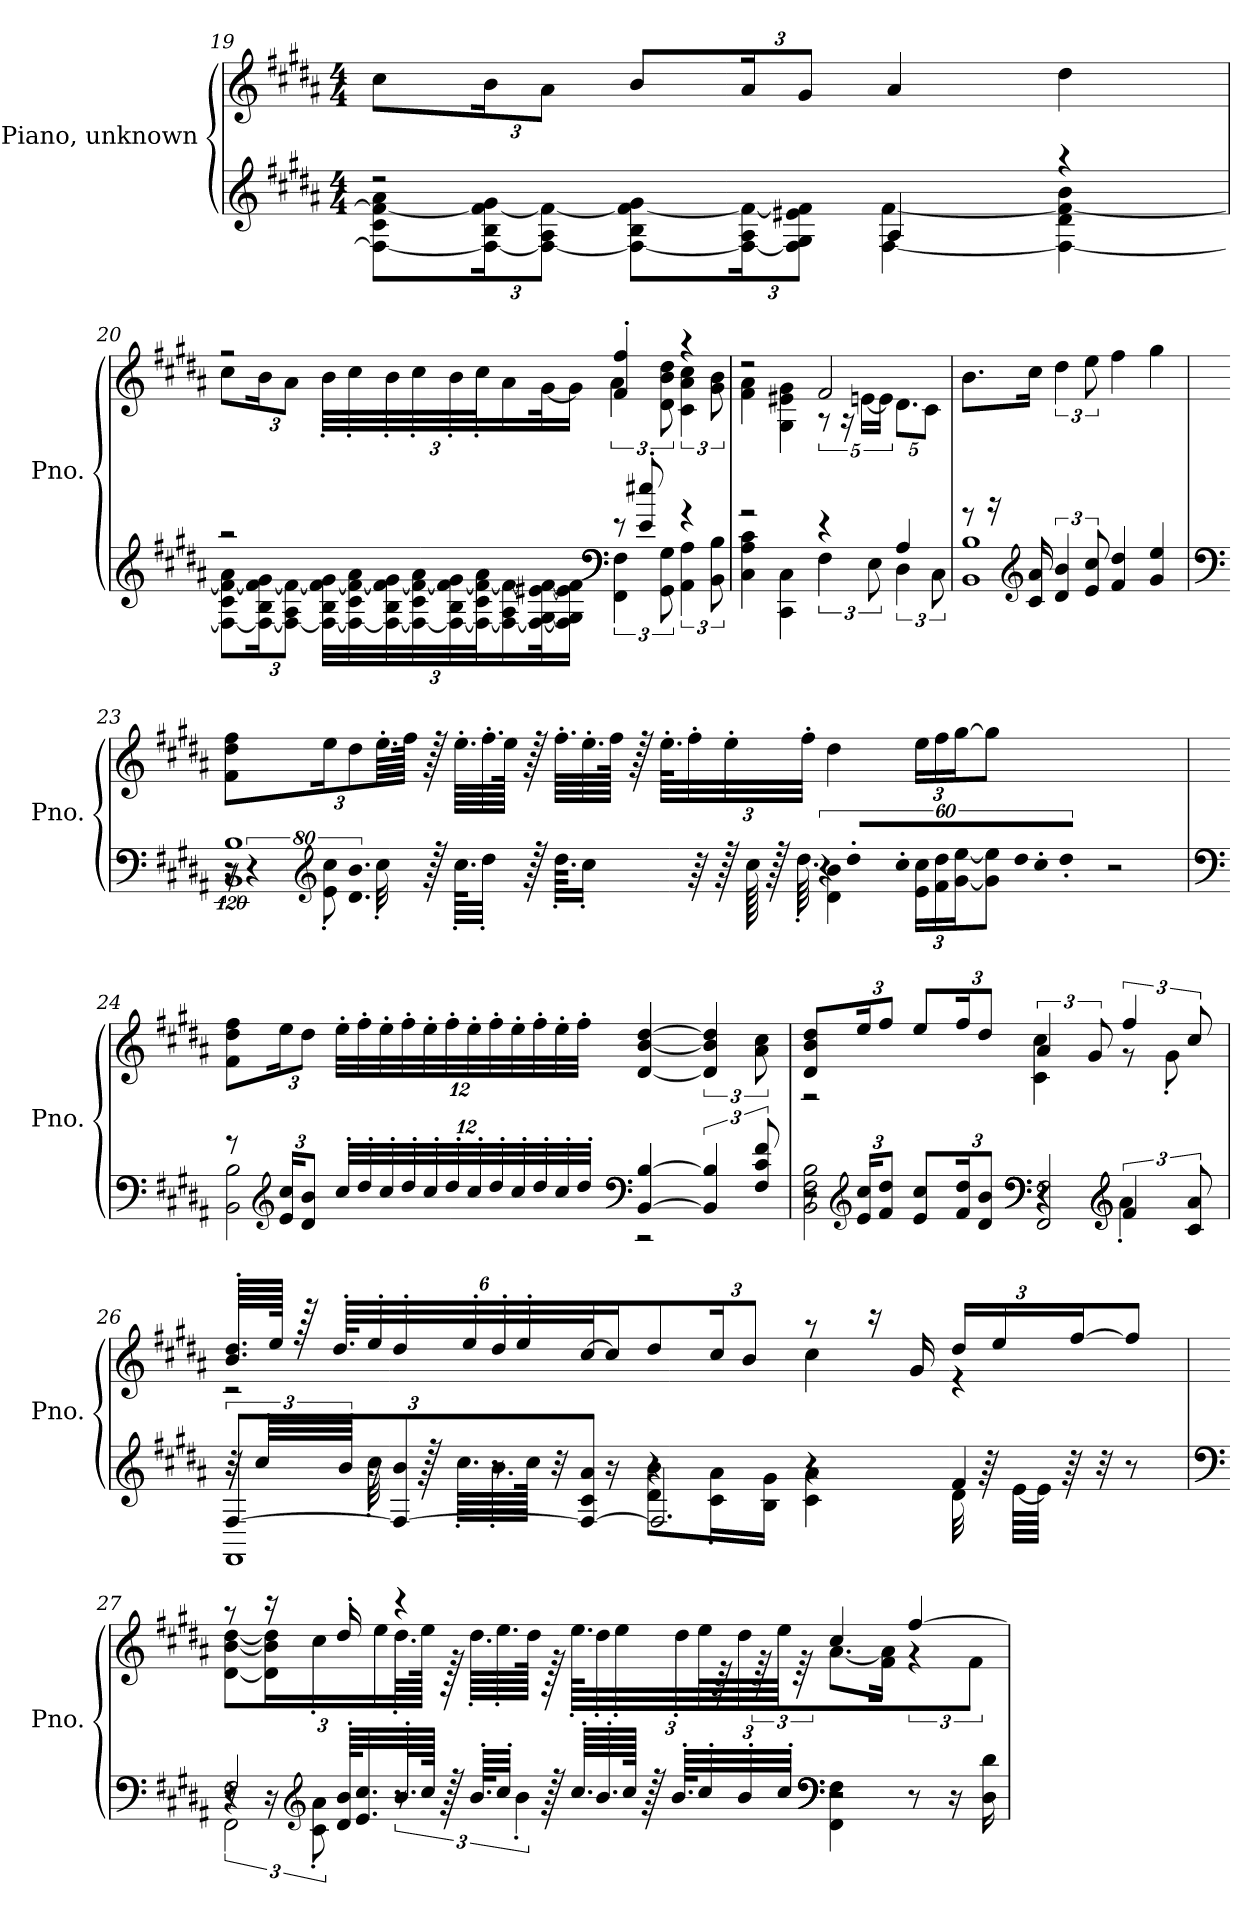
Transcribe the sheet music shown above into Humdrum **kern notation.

**kern	**kern
*part1	*part1
*staff2	*staff1
*I"Piano, unknown	*
*I'Pno.	*
*clefG2	*clefG2
*k[f#c#g#d#a#]	*k[f#c#g#d#a#]
*M4/4	*M4/4
=19	=19
*^	*
2r	8F#\_ 8c#\ 8f#\_ 8a#\L	8cc#\L
*	*Xbrackettup	*Xbrackettup
.	24F#\_ 24B\ 24f#\_ 24g#\K	24b\K
.	12F#\_ 12A#\ 12f#\_J	12a#\J
.	8F#\_ 8B\ 8f#\_ 8g#\L	8b/L
.	24F#\_ 24A#\ 24f#\_K	24a#/K
.	12F#\] 12G#\ 12e#X\ 12f#\]J	12g#/J
4A#/	[4F#\ [4f#\	4a#/
4r	4F#\_ 4d#\ 4f#\_ 4b\	4dd#\
!!LO:LB:g=z
=20	=20	=20
*	*	*^
2r	8F#\_ 8c#\ 8f#\_ 8a#\L	2r	8cc#\L
.	24F#\_ 24B\ 24f#\_ 24g#\K	.	24b\K
.	12F#\_ 12A#\ 12f#\_J	.	12a#\J
.	48F#\_ 48B\ 48f#\_ 48g#\LLL	.	48b'\LLL
.	48F#\_ 48c#\ 48f#\_ 48a#\	.	48cc#'\
.	48F#\_ 48B\ 48f#\_ 48g#\	.	48b'\
.	48F#\_ 48c#\ 48f#\_ 48a#\	.	48cc#'\
.	48F#\_ 48B\ 48f#\_ 48g#\	.	48b'\
.	48F#\_ 48c#\ 48f#\_ 48a#\J	.	48cc#'\J
.	24F#\_ 24A#\ 24f#\_	.	24a#\
.	48F#\_ [48G#\ [48e#X\ 48f#\_K	.	[48g#\K
.	16F#\] 16G#\] 16e#\] 16f#\]JJ	.	16g#\JJ]
*clefF4	*	*	*
*	*brackettup	*	*brackettup
8r	6FF#\ 6F#\	4f#/' 4ff#/'	6a#\
8e#/' 8ee#X/'	.	.	.
.	12GG#\ 12G#\	.	12d#\ 12b\ 12dd#\
4r	6AA#\ 6A#\	4r	6c#\ 6a#\ 6cc#\
.	12BB\ 12B\	.	12g#\ 12b\
=21	=21	=21	=21
2r	4C#\ 4A#\ 4c#\	2r	4f#\ 4a#\
.	4CC#\ 4C#\	.	4G#\ 4e#X\ 4g#\
4r	6F#\	2f#/	10r
.	.	.	20r
.	.	.	[20en\LL
.	12E\	.	.
.	.	.	20e\JJ]
4A#/	6D#\	.	10.d#\L
.	.	.	10c#\J
.	12C#\	.	.
*	*	*v	*v
!!LO:LB:g=z
=22	=22	=22
8r	1BB 1B	8.b\L
16r	.	.
*clefG2	*	*
16c#/ 16a#/	.	16cc#\Jk
6d#/ 6b/	.	6dd#\
12e/ 12cc#/	.	12ee\
4f#/ 4dd#/	.	4ff#\
4g#/ 4ee/	.	4gg#\
*v	*v	*
!!LO:LB:g=z
=23	=23
*clefF4	*
!LO:N:vis=16	!
*^	*
*	*^	*
1920%107r	8r	1BB 1B	8f#\ 8dd#\ 8ff#\L
!LO:N:vis=8	!	!	!
640%71r	.	.	.
*clefG2	*	*	*
*	*	*	*Xbrackettup
.	8e\' 8cc#\'	.	24ee\K
18.d#/ 18.b/	.	.	12dd#\
!LO:N:vis=32	!	!	!
1920%53r	32cc#'\	.	64.ee'\LLL
.	.	.	128ff#\JJJJk
!LO:N:vis=16	!	!	!
1920%107dd#'/LL	.	.	.
.	128r	.	128r
.	64.cc#'\KLLL	.	64.ee'\LLLL
.	32dd#'\JJJ	.	64.ff#'\
!LO:N:vis=16	!	!	!
1920%107cc#'/	.	.	.
.	.	.	128ee\JJJJk
.	128r	.	128r
.	64.dd#'\KKLL	.	64.ff#'\LLLL
.	16cc#'\JJ	.	64.ee'\
!LO:N:vis=32	!	!	!
1920%53dd#/L	.	.	.
.	.	.	128ff#\JJJJk
.	.	.	128r
.	.	.	64.ee'\KLLL
!LO:N:vis=32	!	!	!
1920%53cc#'/J	.	.	.
.	64r	.	48ff#'\
!LO:N:vis=16	!	!	!
1920%107dd#'/JJ	.	.	.
.	128r	.	.
.	.	.	48ee'\
.	128cc#\	.	.
.	128r	.	.
.	64.dd#'\	.	.
.	.	.	48ff#'\JJJ
2r	4d#\ 4b\	.	4dd#\
*	*Xbrackettup	*	*
.	24e\ 24cc#\LL	.	24ee\LL
.	24f#\ 24dd#\	.	24ff#\
.	[24g#\ [24ee\J	.	[24gg#\J
.	8g#\] 8ee\]J	.	8gg#\J]
*v	*v	*v	*
!!LO:PB:g=z
=24	=24
*clefF4	*
*^	*
8r	2BB\ 2B\	8f#\ 8dd#\ 8ff#\L
*clefG2	*	*
24e/ 24cc#/KL	.	24ee\K
12d#/ 12b/J	.	12dd#\J
48cc#'/LLL	.	48ee'\LLL
48dd#'/	.	48ff#'\
48cc#'/	.	48ee'\
48dd#'/	.	48ff#'\
48cc#'/	.	48ee'\
48dd#'/	.	48ff#'\
48cc#'/	.	48ee'\
48dd#'/	.	48ff#'\
48cc#'/	.	48ee'\
48dd#'/	.	48ff#'\
48cc#'/	.	48ee'\
48dd#'/JJJ	.	48ff#'\JJJ
*clefF4	*	*
[4BB/ [4B/	2r	[4d#/ [4b/ [4dd#/
*brackettup	*	*brackettup
6BB/] 6B/]	.	6d#/] 6b/] 6dd#/]
12F#/ 12c#/ 12f#/	.	12a#\ 12cc#\
=25	=25	=25
*	*^	*^
8r	2BB\ 2F#\ 2B\	2r	8d#/ 8b/ 8dd#/L	2r
*clefG2	*	*	*	*
*Xbrackettup	*	*	*Xbrackettup	*
24e/ 24cc#/KL	.	.	24ee/K	.
12f#/ 12dd#/J	.	.	12ff#/J	.
8e/ 8cc#/L	.	.	8ee/L	.
24f#/ 24dd#/K	.	.	24ff#/K	.
12d#/ 12b/J	.	.	12dd#/J	.
*clefF4	*	*	*	*
*	*	*	*brackettup	*
4r	4r	2FF#/ 2F#/	6a#/	4c#\ 4cc#\
.	.	.	12g#/	.
*clefG2	*	*	*	*
*brackettup	*	*	*	*
6f#/	4a#'\	.	6ff#/	8r
.	.	.	.	8g#'\
12c#/ 12a#/	.	.	12cc#/	.
!!LO:LB:g=z	!!
=26	=26	=26	=26	=26
*	*	*Xbrackettup	*	*
*	*	*^	*	*
48r	16r	[12F#/L	1FF#	64.b/' 64.dd#/'LLLL	2r
48cc#'/LLL	.	.	.	.	.
.	.	.	.	128ee/JJJJk	.
.	.	.	.	128r	.
.	.	.	.	64.dd#'/KLLL	.
48b'/JJJ	.	.	.	.	.
*	*	*	*	*Xbrackettup	*
16r	32cc#'\	.	.	48ee'/	.
.	.	12F#/_ 12b/	.	48dd#'/	.
.	128r	.	.	.	.
.	64.cc#'\LLLL	.	.	.	.
.	.	.	.	48ee'/	.
8r	64.b'\	.	.	48dd#'/	.
.	.	.	.	48ee'/	.
.	128cc#\JJJJk	.	.	.	.
.	32r	.	.	.	.
.	.	12F#/_ 12c#/ 12a#/J	.	[48cc#/J	.
.	16r	.	.	16cc#/J]	.
4r	8d#\ 8b\L	2.F#/]	.	8dd#/	.
.	16c#\' 16a#\'L	.	.	24cc#/K	.
.	.	.	.	12b/J	.
.	16B\ 16g#\JJ	.	.	.	.
4r	4c#\ 4a#\	.	.	8r	4cc#\
.	.	.	.	16r	.
.	.	.	.	16g#/	.
4f#/	32d#\	.	.	24dd#/LL	4r
.	64r	.	.	.	.
.	.	.	.	24ee/	.
.	[64e\LLLL	.	.	.	.
.	64e\JJJJ]	.	.	.	.
.	64r	.	.	.	.
.	.	.	.	[24ff#/J	.
.	32r	.	.	.	.
.	8r	.	.	8ff#/J]	.
!!LO:LB:g=z	!!
=27	=27	=27	=27	=27	=27
*clefF4	*	*	*	*	*
*	*brackettup	*	*	*	*
8r	6r	2F#/	2FF#\	8r	[8d#\ [8b\ [8dd#\L
16r	.	.	.	16r	24d#\] 24b\] 24dd#\]L
*clefG2	*	*	*	*	*
.	12c#\' 12a#\'	.	.	.	24cc#'\
64d#/' 64b/'KLLL	.	.	.	16dd#'/	.
32.e/ 32.cc#/	.	.	.	.	.
.	.	.	.	.	24ee\
64.b'/L	12r	.	.	4r	64.dd#'\LL
128cc#/JJJJk	.	.	.	.	128ee\JJJJk
128r	.	.	.	.	128r
64.b'/KLLL	.	.	.	.	64.dd#'\LLLL
32cc#'/JJJ	.	.	.	.	64.ee'\
.	6b'\	.	.	.	.
.	.	.	.	.	128dd#\JJJJk
128r	.	.	.	.	128r
64.cc#'/LLLL	.	.	.	.	64.ee'\KLLL
64.b'/	.	.	.	.	48dd#'\
.	.	.	.	.	48ee'\
128cc#/JJJJk	.	.	.	.	.
128r	.	.	.	.	.
64.b'/KLLL	.	.	.	.	.
.	.	.	.	.	48dd#'\
*Xbrackettup	*	*	*	*	*brackettup
48cc#'/	.	.	.	.	96ee\JJJk
.	.	.	.	.	96r
48b'/	.	.	.	.	96dd#\
.	.	.	.	.	96r
48cc#'/JJJ	.	.	.	.	96ee\
.	.	.	.	.	96r
*clefF4	*	*	*	*	*
2r	4FF#\ 4F#\	2r	2r	4cc#/	[8.a#\L
.	.	.	.	.	16f#\ 16a#\]Jk
.	8r	.	.	[4ff#/	6r
.	16r	.	.	.	.
.	.	.	.	.	12f#\
.	16D#\ 16d#\	.	.	.	.
*v	*v	*v	*v	*	*
*	*v	*v
=	=
*-	*-
